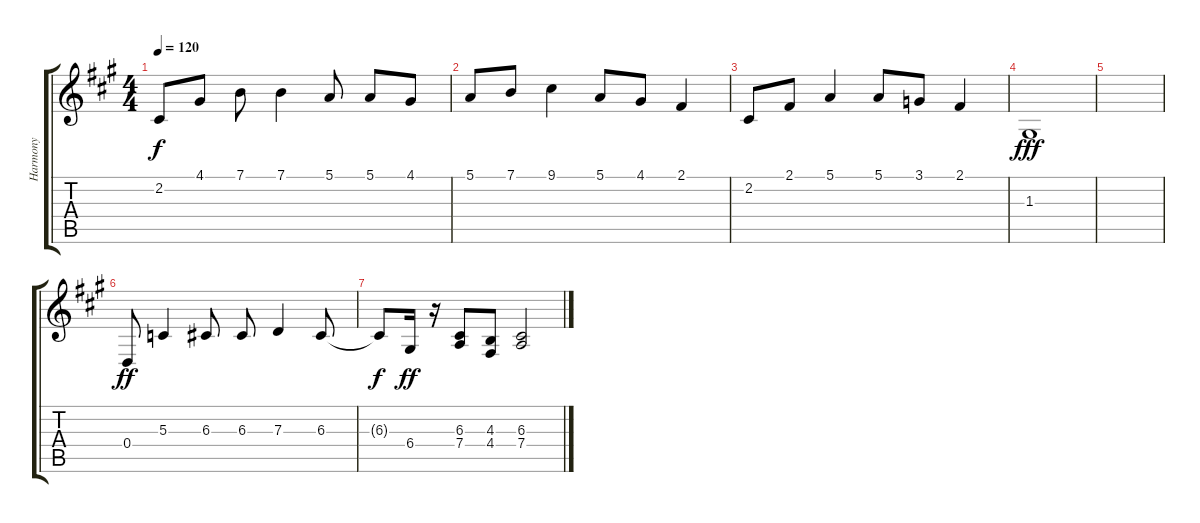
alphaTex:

\track ("Harmony" "Harmony") {instrument voiceoohs}
\staff {score tabs}
\tuning (E4 B3 G3 D3 A2 E2) {hide}
\ts (4 4)
\tempo 120
\clef g2
\ks f#minor
2.2.8{dy f} 4.1.8 7.1.8 7.1.4 5.1.8 5.1.8 4.1.8 |
5.1.8 7.1.8 9.1.4 5.1.8 4.1.8 2.1.4 |
2.2.8 2.1.8 5.1.4 5.1.8 3.1.8 2.1.4 |
1.3.1{dy fff} |
|
0.4.8{dy ff} 5.3.4 6.3.8 6.3.8 7.3.4 6.3.8 |
6.3{t}.8{dy f} 6.4.16{dy ff} r.16 (6.3 7.4).8 (4.3 4.4).8 (6.3 7.4).2
